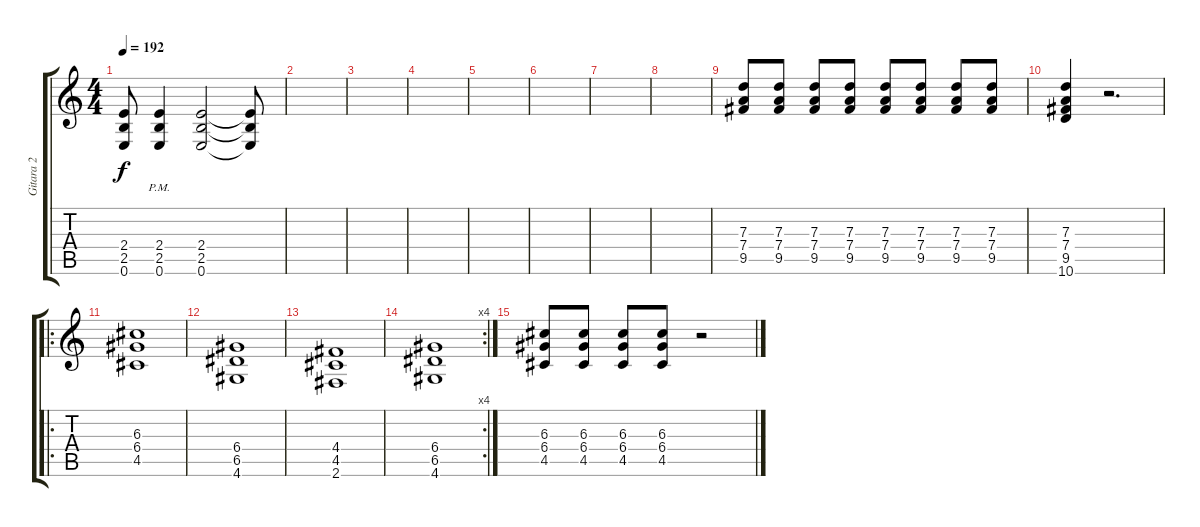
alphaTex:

\track ("Gitara 2" "Gitara 2") {instrument distortionguitar}
\staff {score tabs}
\tuning (E4 B3 G3 D3 A2 E2) {hide}
\ts (4 4)
\tempo 192
\clef g2
\ks c
(2.4 2.5 0.6).8{dy f} (2.4{pm} 2.5{pm} 0.6).4 (2.4 2.5 0.6).2 (2.4{t} 2.5{t} 0.6{t}).8 |
|
|
|
|
|
|
|
(7.3 7.4 9.5).8 (7.3 7.4 9.5).8 (7.3 7.4 9.5).8 (7.3 7.4 9.5).8 (7.3 7.4 9.5).8 (7.3 7.4 9.5).8 (7.3 7.4 9.5).8 (7.3 7.4 9.5).8 |
(7.3 7.4 9.5 10.6).4 r.2{d} |
\ro
(6.3 6.4 4.5).1 |
(6.4 6.5 4.6).1 |
(4.4 4.5 2.6).1 |
\rc 4
(6.4 6.5 4.6).1 |
(6.3 6.4 4.5).8 (6.3 6.4 4.5).8 (6.3 6.4 4.5).8 (6.3 6.4 4.5).8 r.2
